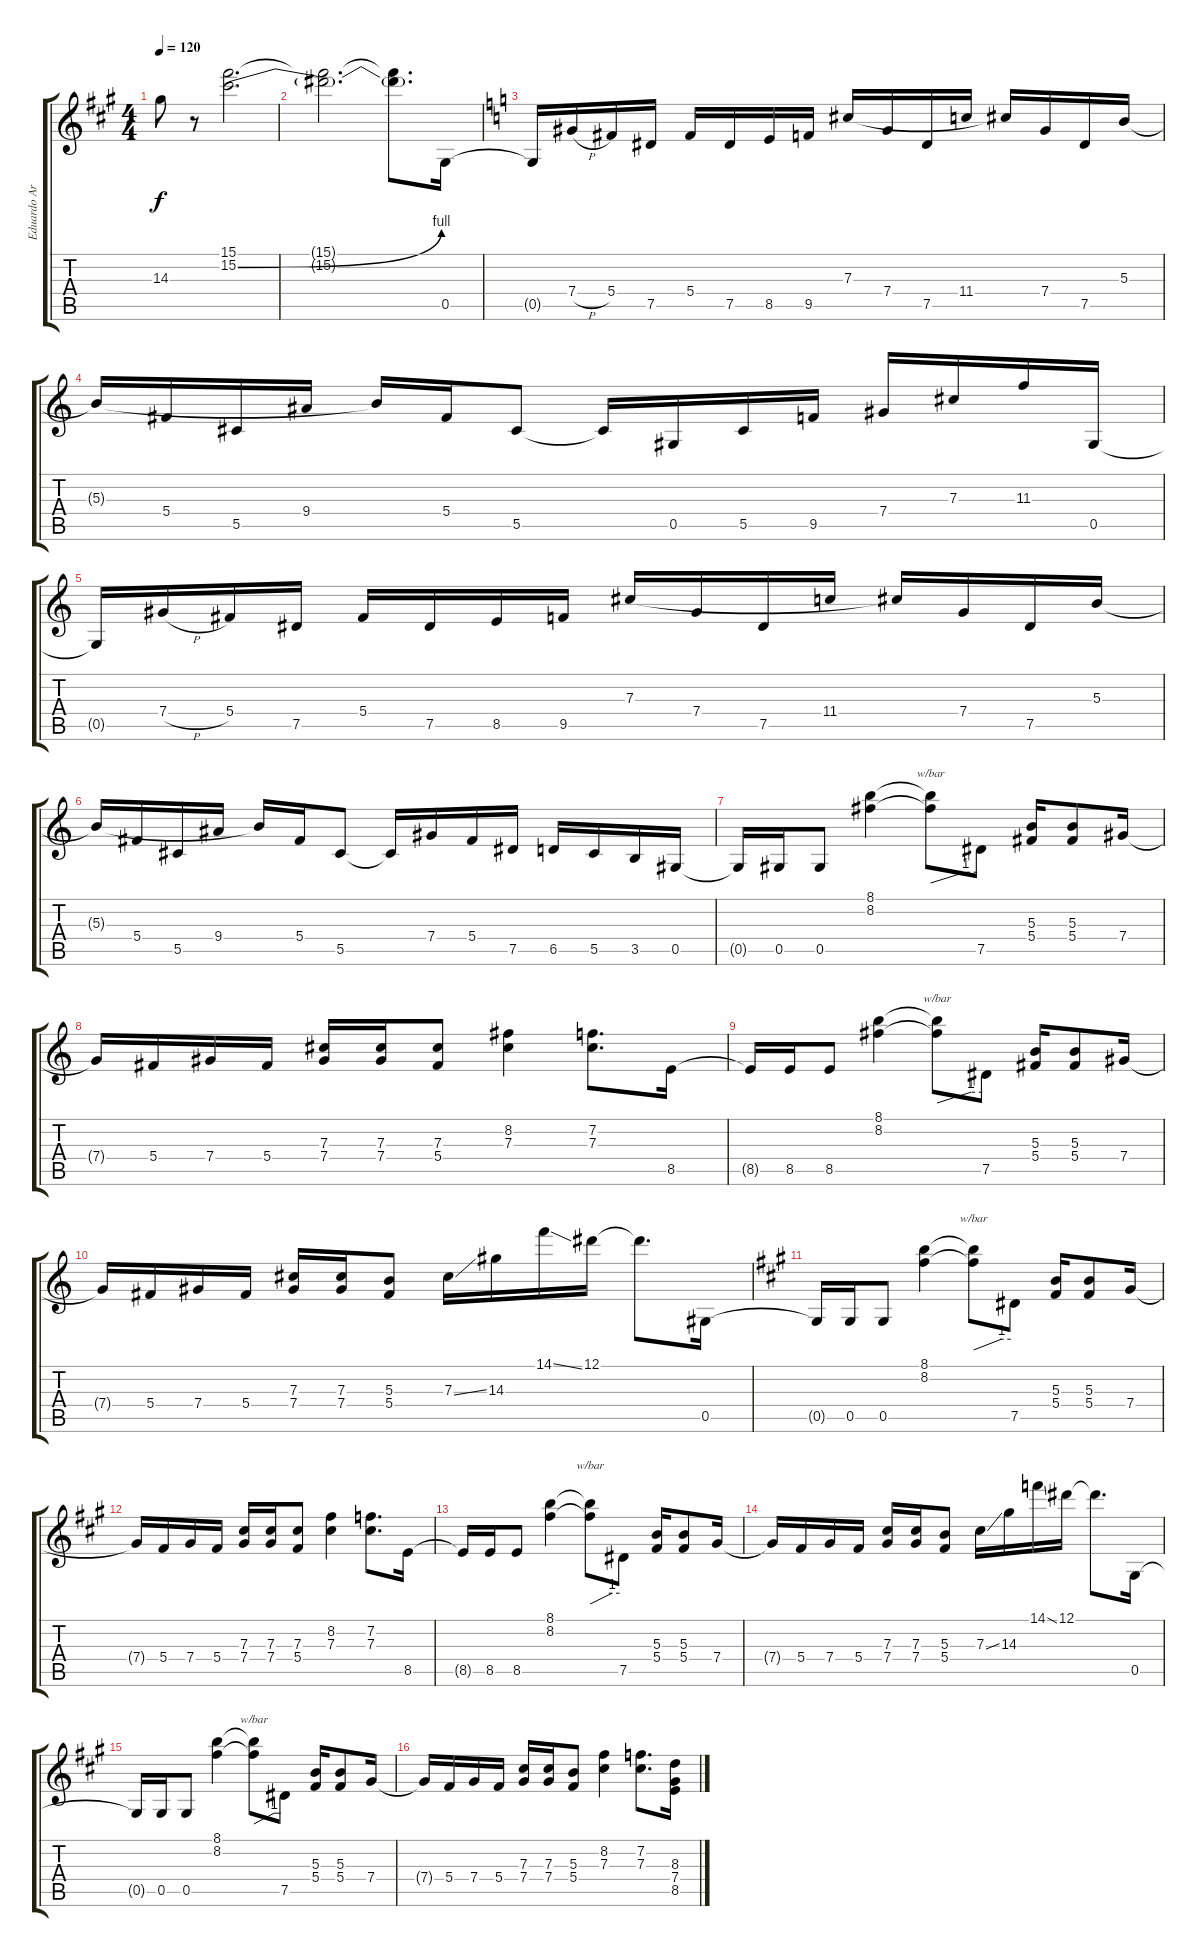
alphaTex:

\track ("Eduardo Ardanuy" "Eduardo Ar") {instrument distortionguitar}
\staff {score tabs}
\tuning (Eb4 Bb3 Gb3 Db3 Ab2 Eb2) {hide}
\ts (4 4)
\tempo 120
\clef g2
\ks a
14.3.8{dy f} r.8 (15.1 15.2{be (bend 0 0 60 4)}).2{d} |
(15.1{t} 15.2{t}).2{d} (15.1{t} 15.2{t}).8{d} 0.5.16 |
\ks c
0.5{t}.16 7.4{h}.16 5.4.16 7.5.16 5.4.16 7.5.16 8.5.16 9.5.16 7.3.16 7.4.16 7.5.16 11.4.16 7.3{t}.16 7.4.16 7.5.16 5.3.16 |
5.3{t}.16 5.4.16 5.5.16 9.4.16 5.3{t}.16 5.4.16 5.5.8 5.5{t}.16 0.5.16 5.5.16 9.5.16 7.4.16 7.3.16 11.3.16 0.5.16 |
0.5{t}.16 7.4{h}.16 5.4.16 7.5.16 5.4.16 7.5.16 8.5.16 9.5.16 7.3.16 7.4.16 7.5.16 11.4.16 7.3{t}.16 7.4.16 7.5.16 5.3.16 |
5.3{t}.16 5.4.16 5.5.16 9.4.16 5.3{t}.16 5.4.16 5.5.8 5.5{t}.16 7.4.16 5.4.16 7.5.16 6.5.16 5.5.16 3.5.16 0.5.16 |
0.5{t}.16 0.5.16 0.5.8 (8.1 8.2).4 (8.1{t} 8.2{t}).8{tbe (custom default 0 0 45 4 60 4)} 7.5.8 (5.3 5.4).16 (5.3 5.4).8 7.4.16 |
7.4{t}.16 5.4.16 7.4.16 5.4.16 (7.3 7.4).16 (7.3 7.4).16 (7.3 5.4).8 (8.2 7.3).4 (7.2 7.3).8{d} 8.5.16 |
8.5{t}.16 8.5.16 8.5.8 (8.1 8.2).4 (8.1{t} 8.2{t}).8{tbe (custom default 0 0 45 4 60 4)} 7.5.8 (5.3 5.4).16 (5.3 5.4).8 7.4.16 |
7.4{t}.16 5.4.16 7.4.16 5.4.16 (7.3 7.4).16 (7.3 7.4).16 (5.3 5.4).8 7.3{ss}.16 14.3.16 14.1{ss}.16 12.1.16 12.1{t}.8{d} 0.5.16 |
\ks a
0.5{t}.16 0.5.16 0.5.8 (8.1 8.2).4 (8.1{t} 8.2{t}).8{tbe (custom default 0 0 45 4 60 4)} 7.5.8 (5.3 5.4).16 (5.3 5.4).8 7.4.16 |
7.4{t}.16 5.4.16 7.4.16 5.4.16 (7.3 7.4).16 (7.3 7.4).16 (7.3 5.4).8 (8.2 7.3).4 (7.2 7.3).8{d} 8.5.16 |
8.5{t}.16 8.5.16 8.5.8 (8.1 8.2).4 (8.1{t} 8.2{t}).8{tbe (custom default 0 0 45 4 60 4)} 7.5.8 (5.3 5.4).16 (5.3 5.4).8 7.4.16 |
7.4{t}.16 5.4.16 7.4.16 5.4.16 (7.3 7.4).16 (7.3 7.4).16 (5.3 5.4).8 7.3{ss}.16 14.3.16 14.1{ss}.16 12.1.16 12.1{t}.8{d} 0.5.16 |
0.5{t}.16 0.5.16 0.5.8 (8.1 8.2).4 (8.1{t} 8.2{t}).8{tbe (custom default 0 0 45 4 60 4)} 7.5.8 (5.3 5.4).16 (5.3 5.4).8 7.4.16 |
7.4{t}.16 5.4.16 7.4.16 5.4.16 (7.3 7.4).16 (7.3 7.4).16 (5.3 5.4).8 (8.2 7.3).4 (7.2 7.3).8{d} (8.3 7.4 8.5).16
